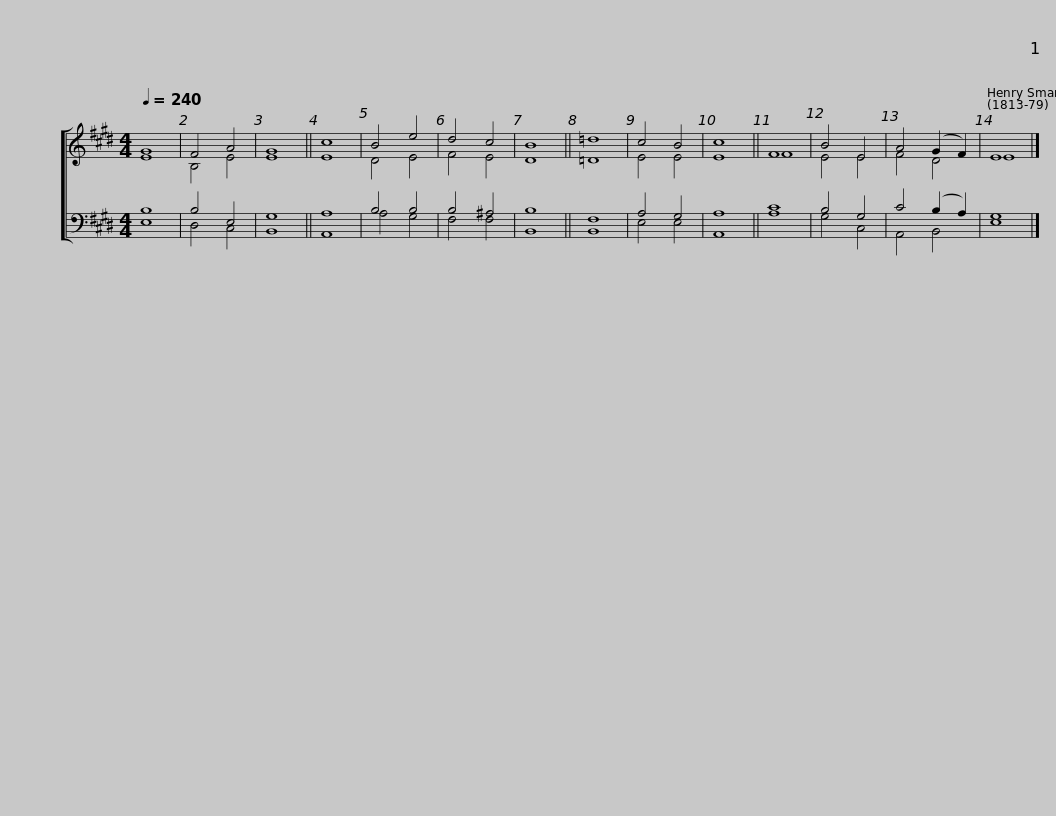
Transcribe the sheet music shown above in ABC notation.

X:1
%%score [ ( 1 2 ) ( 3 4 ) ]
L:1/8
Q:1/4=240
M:4/4
I:linebreak $
K:E
V:1 treble
V:2 treble
V:3 bass
V:4 bass
V:1
 G8 | F4 A4 | G8 || c8 | B4 e4 | %5
 d4 c4 | B8 || =d8 | c4 B4 | c8 || %10
 F8 | B4 E4 | A4 (G2 F2) | E8 |] %14
V:2
 E8 | B,4 E4 | E8 || E8 | D4 E4 | %5
 F4 E4 | D8 || =D8 | E4 E4 | E8 || %10
 F8 | E4 E4 | F4 D4 | E8 |] %14
V:3
 B,8 | B,4 E,4 | G,8 || A,8 | B,4 B,4 | %5
 B,4 ^A,4 | B,8 || F,8 | A,4 G,4 | A,8 || %10
 C8 | B,4 G,4 | C4 (B,2 A,2) | G,8 |] %14
V:4
 E,8 | D,4 C,4 | B,,8 || A,,8 | A,4 G,4 | %5
 F,4 F,4 | B,,8 || B,,8 | E,4 E,4 | A,,8 || %10
 A,8 | G,4 C,4 | A,,4 B,,4 | E,8 |] %14
